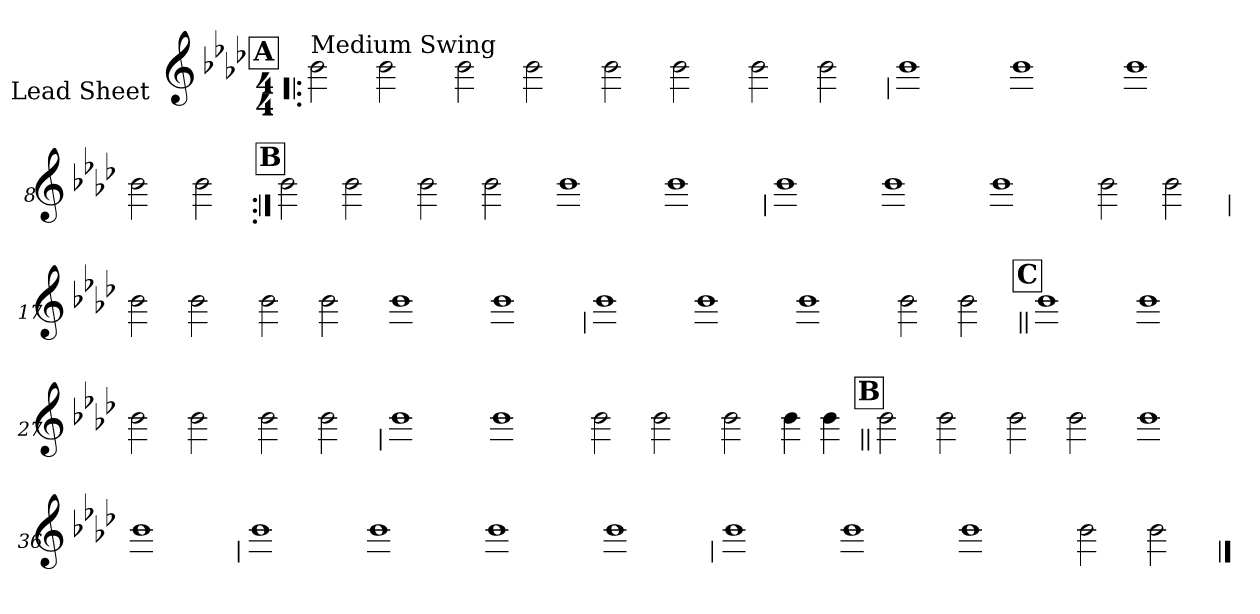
**kern
*part1
*staff1
*I"Lead Sheet
*stria0
*clefG2
*k[b-e-a-d-]
*A-:
*M4/4
!!LO:REH:place=s1:a:t=A
=1!|:
!LO:TX:a:t=Medium Swing
2b-
2b-
=2-
2b-
2b-
=3-
2b-
2b-
=4-
2b-
2b-
!!LO:LB:g=z
=5
1b-
=6-
1b-
=7-
1b-
=8-
2b-
2b-
!!LO:LB:g=z
!!LO:REH:place=s1:a:t=B
=9:|!
2b-
2b-
=10-
2b-
2b-
=11-
1b-
=12-
1b-
!!LO:LB:g=z
=13
1b-
=14-
1b-
=15-
1b-
=16-
2b-
2b-
!!LO:LB:g=z
=17
2b-
2b-
=18-
2b-
2b-
=19-
1b-
=20-
1b-
!!LO:LB:g=z
=21
1b-
=22-
1b-
=23-
1b-
=24-
2b-
2b-
!!LO:LB:g=z
!!LO:REH:place=s1:a:t=C
=25||
1b-
=26-
1b-
=27-
2b-
2b-
=28-
2b-
2b-
!!LO:LB:g=z
=29
1b-
=30-
1b-
=31-
2b-
2b-
=32-
2b-
4b-
4b-
!!LO:LB:g=z
!!LO:REH:place=s1:a:t=B
=33||
2b-
2b-
=34-
2b-
2b-
=35-
1b-
=36-
1b-
!!LO:LB:g=z
=37
1b-
=38-
1b-
=39-
1b-
=40-
1b-
!!LO:LB:g=z
=41
1b-
=42-
1b-
=43-
1b-
=44-
2b-
2b-
==
*-
